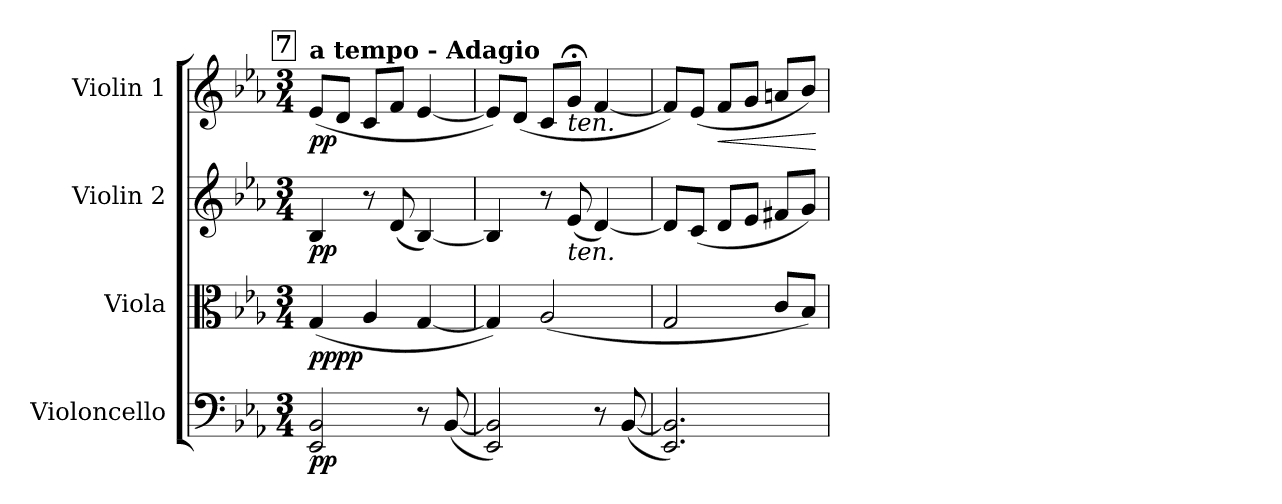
**kern	**dynam	**kern	**dynam	**kern	**dynam	**kern	**dynam
*part4	*part4	*part3	*part3	*part2	*part2	*part1	*part1
*staff4	*staff4	*staff3	*staff3	*staff2	*staff2	*staff1	*staff1
*I"Violoncello	*	*I"Viola	*	*I"Violin 2	*	*I"Violin 1	*
*I'Vc	*	*I'Vla	*	*I'Vln	*	*I'Vln	*
*clefF4	*	*clefC3	*	*clefG2	*	*clefG2	*
*k[b-e-a-]	*	*k[b-e-a-]	*	*k[b-e-a-]	*	*k[b-e-a-]	*
*M3/4	*	*M3/4	*	*M3/4	*	*M3/4	*
!!LO:REH:place=s1:a:B:cj:fs=14:t=7
=63	=63	=63	=63	=63	=63	=63	=63
!	!	!	!	!	!	!LO:TX:a:B:t=a tempo - Adagio	!
!	!LO:DY:b	!	!LO:DY:b	!	!	!	!
!	!	!	!LO:DY:n=1:b	!	!LO:DY:b	!	!LO:DY:b
2EE-/ 2BB-/	pp	(4G/	pp pp	4B-/	pp	(8e-/L	pp
.	.	.	.	.	.	8d/J	.
.	.	4A-/	.	8r	.	8c/L	.
.	.	.	.	(8d/	.	8f/J	.
8r	.	[4G/	.	[4B-/)	.	[4e-/	.
(<[>8BB-/	.	.	.	.	.	.	.
=64	=64	=64	=64	=64	=64	=64	=64
2EE-/ 2BB-/])	.	4G/])	.	4B-/]	.	8e-/L])	.
.	.	.	.	.	.	(8d/J	.
.	.	(<2A-/	.	8r	.	8c/L	.
!	!	!	!	!	!	!LO:TX:b:i:t=ten.	!
!	!	!	!	!LO:TX:b:i:t=ten.	!	!	!
.	.	.	.	(8e-/	.	8g;</J	.
8r	.	.	.	[4d/)	.	[4f/	.
(<[>8BB-/	.	.	.	.	.	.	.
=65	=65	=65	=65	=65	=65	=65	=65
2.EE-/ 2.BB-/])	.	2G/	.	8d/L]	.	8f/L])	.
.	.	.	.	(8c/J	.	(8e-/J	.
!	!	!	!	!	!	!	!LO:HP:b
.	.	.	.	8d/L	.	8f/L	<
.	.	.	.	8e-/J	.	8g/J	.
.	.	8c/L	.	8f#X/L	.	8an/L	.
.	.	8B-/J)	.	8g/J)	.	8b-/J)	.
.	.	.	.	.	.	.	[
=	=	=	=	=	=	=	=
*-	*-	*-	*-	*-	*-	*-	*-
